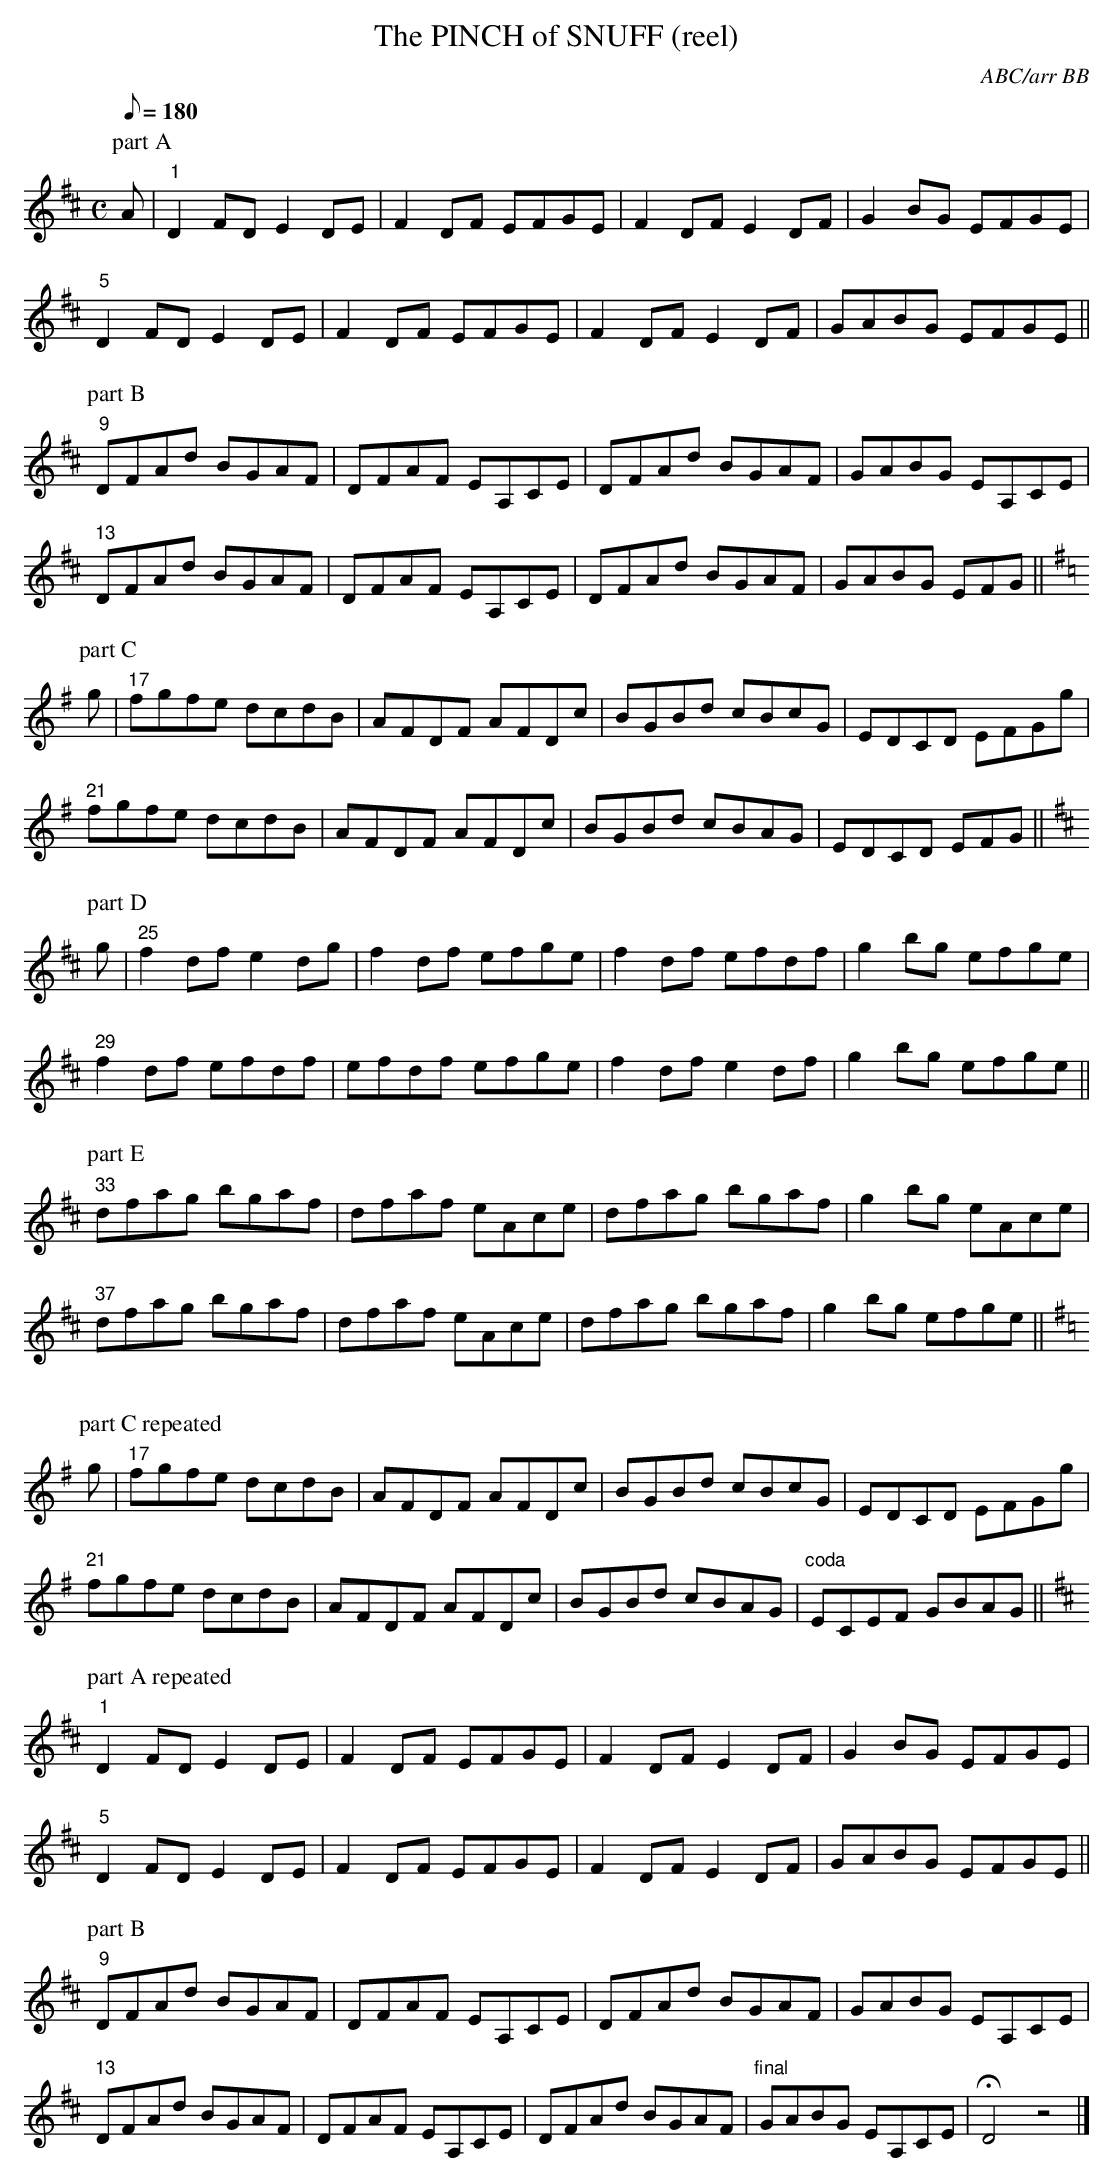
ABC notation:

X:1
T:PINCH of SNUFF (reel), The
C:ABC/arr BB
As marked in the book, order of the parts would be as
follows:
(1)play through A-B-C-D-E
(2)repeat part C, play "coda" instead of C24
(3)at end of coda, repeat A1 to B15
(4)Breathnach doesn't indicate a final measure. The one
below is my own invention.
and alternate endings, which is why this tune file is so
cumbersome. I did the best I could based on the book, but
best bet might be to look for somebody's recording of this on
somplace like YouTube and play it like they do. Good luck!
M:C
Q:180
K:D
P:part A
A|"1"D2FD E2DE|F2DF EFGE|F2DF E2DF|G2BG EFGE|
"5"D2FD E2DE|F2DF EFGE|F2DF E2DF|GABG EFGE||
P:part B
"9"DFAd BGAF|DFAF EA,CE|DFAd BGAF|GABG EA,CE|
"13"DFAd BGAF|DFAF EA,CE|DFAd BGAF|GABG EFG||
P:part C
K:G
g|"17"fgfe dcdB|AFDF AFDc|BGBd cBcG|EDCD EFGg|
"21"fgfe dcdB|AFDF AFDc|BGBd cBAG|EDCD EFG||
P:part D
K:D
g|"25"f2df e2dg|f2df efge|f2df efdf|g2bg efge|
"29"f2df efdf|efdf efge|f2df e2df|g2bg efge||
P:part E
"33"dfag bgaf|dfaf eAce|dfag bgaf|g2bg eAce|
"37"dfag bgaf|dfaf eAce|dfag bgaf|g2bg efge||
P:part C repeated
K:G
g|"17"fgfe dcdB|AFDF AFDc|BGBd cBcG|EDCD EFGg|
"21"fgfe dcdB|AFDF AFDc|BGBd cBAG|"coda" ECEF GBAG||
P:part A repeated
K:D
"1"D2FD E2DE|F2DF EFGE|F2DF E2DF|G2BG EFGE|
"5"D2FD E2DE|F2DF EFGE|F2DF E2DF|GABG EFGE||
P:part B
"9"DFAd BGAF|DFAF EA,CE|DFAd BGAF|GABG EA,CE|
"13"DFAd BGAF|DFAF EA,CE|DFAd BGAF|"final"GABG EA,CE|\
HD4z4|]
